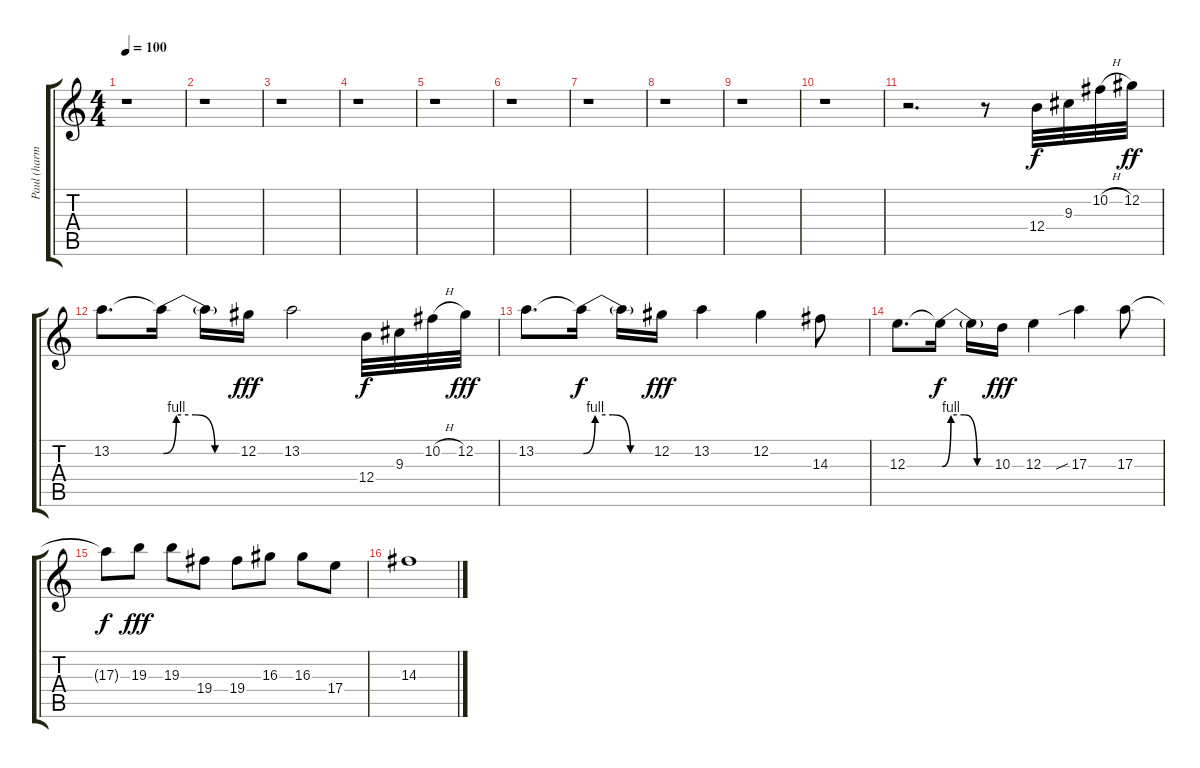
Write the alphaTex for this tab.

\track ("Paul (harmony)" "Paul (harm") {instrument distortionguitar}
\staff {score tabs}
\tuning (Db4 Ab3 E3 B2 Gb2 Db2) {hide}
\ts (4 4)
\tempo 100
\clef g2
\ks c
r.1{dy f} |
r.1 |
r.1 |
r.1 |
r.1 |
r.1 |
r.1 |
r.1 |
r.1 |
r.1 |
r.2{d} r.8 12.4.32 9.3.32 10.2{h}.32 12.2.32{dy ff} |
13.2.8{d} 13.2{be (custom 0 0 10 4 25 4 40 0 60 0) t}.16 13.2{t}.16 12.2.16{dy fff} 13.2.2 12.4.32{dy f} 9.3.32 10.2{h}.32 12.2.32{dy fff} |
13.2.8{d} 13.2{be (custom 0 0 10 4 25 4 40 0 60 0) t}.16{dy f} 13.2{t}.16 12.2.16{dy fff} 13.2.4 12.2.4 14.3.8 |
12.3.8{d} 12.3{be (custom 0 0 10 4 25 4 40 0 60 0) t}.16{dy f} 12.3{t}.16 10.3.16{dy fff} 12.3.4 17.3{sib}.4 17.3.8 |
17.3{t}.8{dy f} 19.3.8{dy fff} 19.3.8 19.4.8 19.4.8 16.3.8 16.3.8 17.4.8 |
14.3.1
